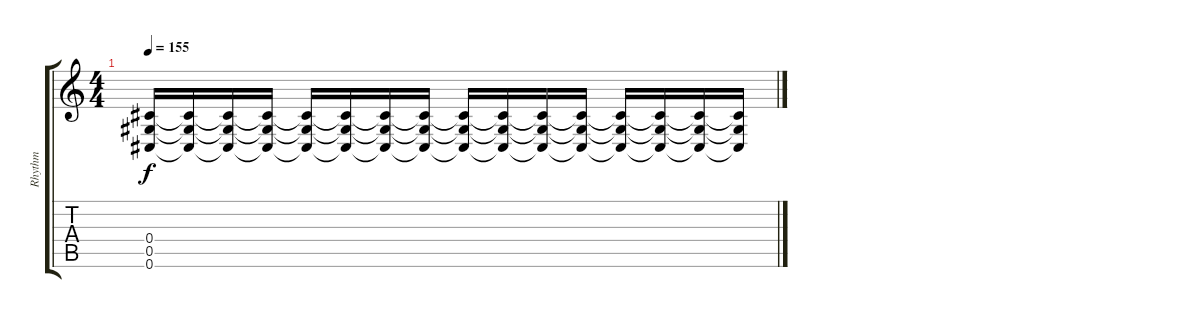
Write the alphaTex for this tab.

\track ("Rhythm" "Rhythm") {instrument distortionguitar}
\staff {score tabs}
\tuning (Eb4 Bb3 Gb3 Db3 Ab2 Db2) {hide}
\ts (4 4)
\tempo 155
\clef g2
\ks c
(0.4{t} 0.5{t} 0.6{t}).16{dy f volume 11} (0.4{t} 0.5{t} 0.6{t}).16{volume 10} (0.4{t} 0.5{t} 0.6{t}).16 (0.4{t} 0.5{t} 0.6{t}).16 (0.4{t} 0.5{t} 0.6{t}).16 (0.4{t} 0.5{t} 0.6{t}).16{volume 9} (0.4{t} 0.5{t} 0.6{t}).16 (0.4{t} 0.5{t} 0.6{t}).16 (0.4{t} 0.5{t} 0.6{t}).16 (0.4{t} 0.5{t} 0.6{t}).16{volume 5} (0.4{t} 0.5{t} 0.6{t}).16 (0.4{t} 0.5{t} 0.6{t}).16 (0.4{t} 0.5{t} 0.6{t}).16 (0.4{t} 0.5{t} 0.6{t}).16{volume 2} (0.4{t} 0.5{t} 0.6{t}).16 (0.4{t} 0.5{t} 0.6{t}).16{volume 0}
